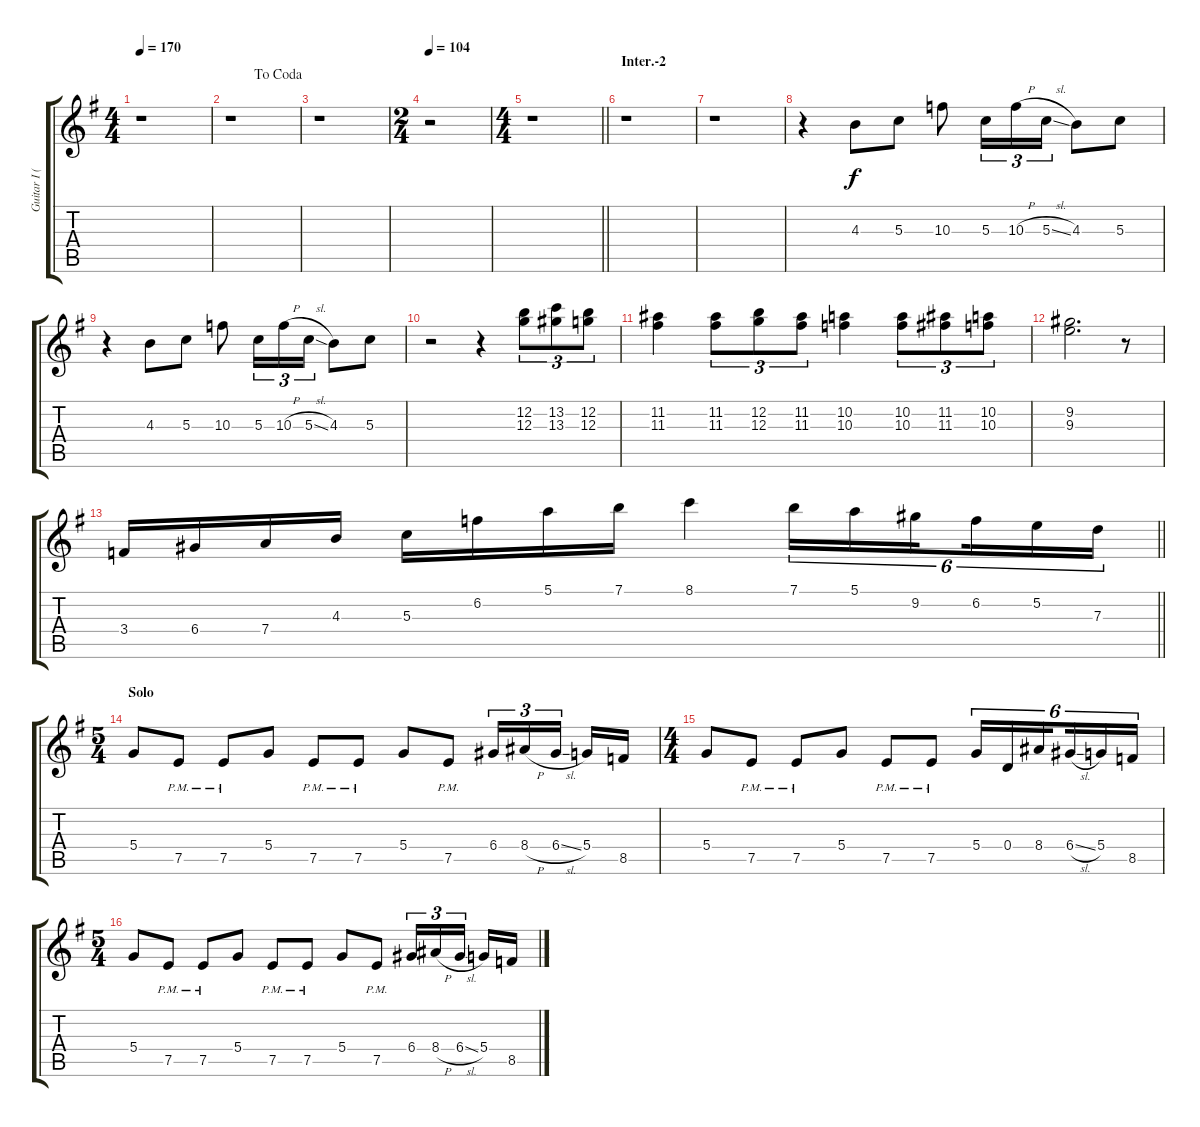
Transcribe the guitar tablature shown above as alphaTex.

\track ("Guitar I (Sawako)" "Guitar I (") {instrument distortionguitar}
\staff {score tabs}
\tuning (E4 B3 G3 D3 A2 E2) {hide}
\ts (4 4)
\tempo 170
\clef g2
\ks eminor
r.1{dy f} |
\jump dacoda
r.1 |
r.1 |
\ts (2 4)
\tempo 104
r.2 |
\ts (4 4)
\barLineRight lightlight
r.1 |
\section ("" "Inter.-2")
r.1 |
r.1 |
r.4 4.3.8 5.3.8 10.3.8 5.3.16{tu (3 2)} 10.3{h}.16{tu (3 2)} 5.3{sl}.16{tu (3 2)} 4.3.8 5.3.8 |
r.4 4.3.8 5.3.8 10.3.8 5.3.16{tu (3 2)} 10.3{h}.16{tu (3 2)} 5.3{sl}.16{tu (3 2)} 4.3.8 5.3.8 |
r.2 r.4 (12.2 12.3).8{tu (3 2)} (13.2 13.3).8{tu (3 2)} (12.2 12.3).8{tu (3 2)} |
(11.2 11.3).4 (11.2 11.3).8{tu (3 2)} (12.2 12.3).8{tu (3 2)} (11.2 11.3).8{tu (3 2)} (10.2 10.3).4 (10.2 10.3).8{tu (3 2)} (11.2 11.3).8{tu (3 2)} (10.2 10.3).8{tu (3 2)} |
(9.2 9.3).2{d} r.8 |
\barLineRight lightlight
3.4.16 6.4.16 7.4.16 4.3.16 5.3.16 6.2.16 5.1.16 7.1.16 8.1.4 7.1.16{tu (6 4)} 5.1.16{tu (6 4)} 9.2.16{tu (6 4) beam splitsecondary} 6.2.16{tu (6 4)} 5.2.16{tu (6 4)} 7.3.16{tu (6 4)} |
\ts (5 4)
\section ("" "Solo")
5.4.8 7.5{pm}.8 7.5{pm}.8 5.4.8 7.5{pm}.8 7.5{pm}.8 5.4.8 7.5{pm}.8 6.4.16{tu (3 2)} 8.4{h}.16{tu (3 2)} 6.4{sl}.16{tu (3 2) beam splitsecondary} 5.4.16 8.5.16 |
\ts (4 4)
5.4.8 7.5{pm}.8 7.5{pm}.8 5.4.8 7.5{pm}.8 7.5{pm}.8 5.4.16{tu (6 4)} 0.4.16{tu (6 4)} 8.4.16{tu (6 4) beam splitsecondary} 6.4{sl}.16{tu (6 4)} 5.4.16{tu (6 4)} 8.5.16{tu (6 4)} |
\ts (5 4)
5.4.8 7.5{pm}.8 7.5{pm}.8 5.4.8 7.5{pm}.8 7.5{pm}.8 5.4.8 7.5{pm}.8 6.4.16{tu (3 2)} 8.4{h}.16{tu (3 2)} 6.4{sl}.16{tu (3 2) beam splitsecondary} 5.4.16 8.5.16
